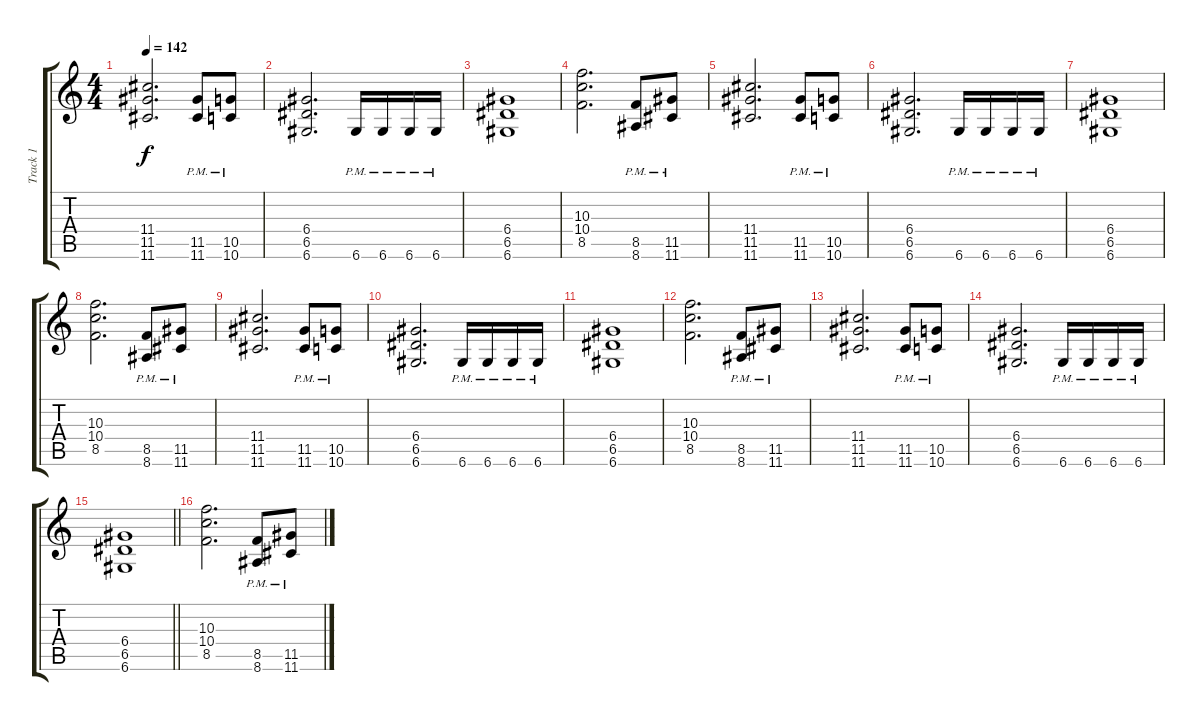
\track ("Track 1" "Track 1") {instrument distortionguitar}
\staff {score tabs}
\tuning (E4 B3 G3 D3 A2 D2) {hide}
\ts (4 4)
\tempo 142
\clef g2
\ks c
(11.4 11.5 11.6).2{d dy f} (11.5{pm} 11.6{pm}).8 (10.5{pm} 10.6{pm}).8 |
(6.4 6.5 6.6).2{d} 6.6{pm}.16 6.6{pm}.16 6.6{pm}.16 6.6{pm}.16 |
(6.4 6.5 6.6).1 |
(10.3 10.4 8.5).2{d instrument distortionguitar} (8.5{pm} 8.6{pm}).8 (11.5{pm} 11.6{pm}).8 |
(11.4 11.5 11.6).2{d} (11.5{pm} 11.6{pm}).8 (10.5{pm} 10.6{pm}).8 |
(6.4 6.5 6.6).2{d} 6.6{pm}.16 6.6{pm}.16 6.6{pm}.16 6.6{pm}.16 |
(6.4 6.5 6.6).1 |
(10.3 10.4 8.5).2{d instrument distortionguitar} (8.5{pm} 8.6{pm}).8 (11.5{pm} 11.6{pm}).8 |
(11.4 11.5 11.6).2{d} (11.5{pm} 11.6{pm}).8 (10.5{pm} 10.6{pm}).8 |
(6.4 6.5 6.6).2{d} 6.6{pm}.16 6.6{pm}.16 6.6{pm}.16 6.6{pm}.16 |
(6.4 6.5 6.6).1 |
(10.3 10.4 8.5).2{d instrument distortionguitar} (8.5{pm} 8.6{pm}).8 (11.5{pm} 11.6{pm}).8 |
(11.4 11.5 11.6).2{d} (11.5{pm} 11.6{pm}).8 (10.5{pm} 10.6{pm}).8 |
(6.4 6.5 6.6).2{d} 6.6{pm}.16 6.6{pm}.16 6.6{pm}.16 6.6{pm}.16 |
\barLineRight lightlight
(6.4 6.5 6.6).1 |
(10.3 10.4 8.5).2{d instrument distortionguitar} (8.5{pm} 8.6{pm}).8 (11.5{pm} 11.6{pm}).8
